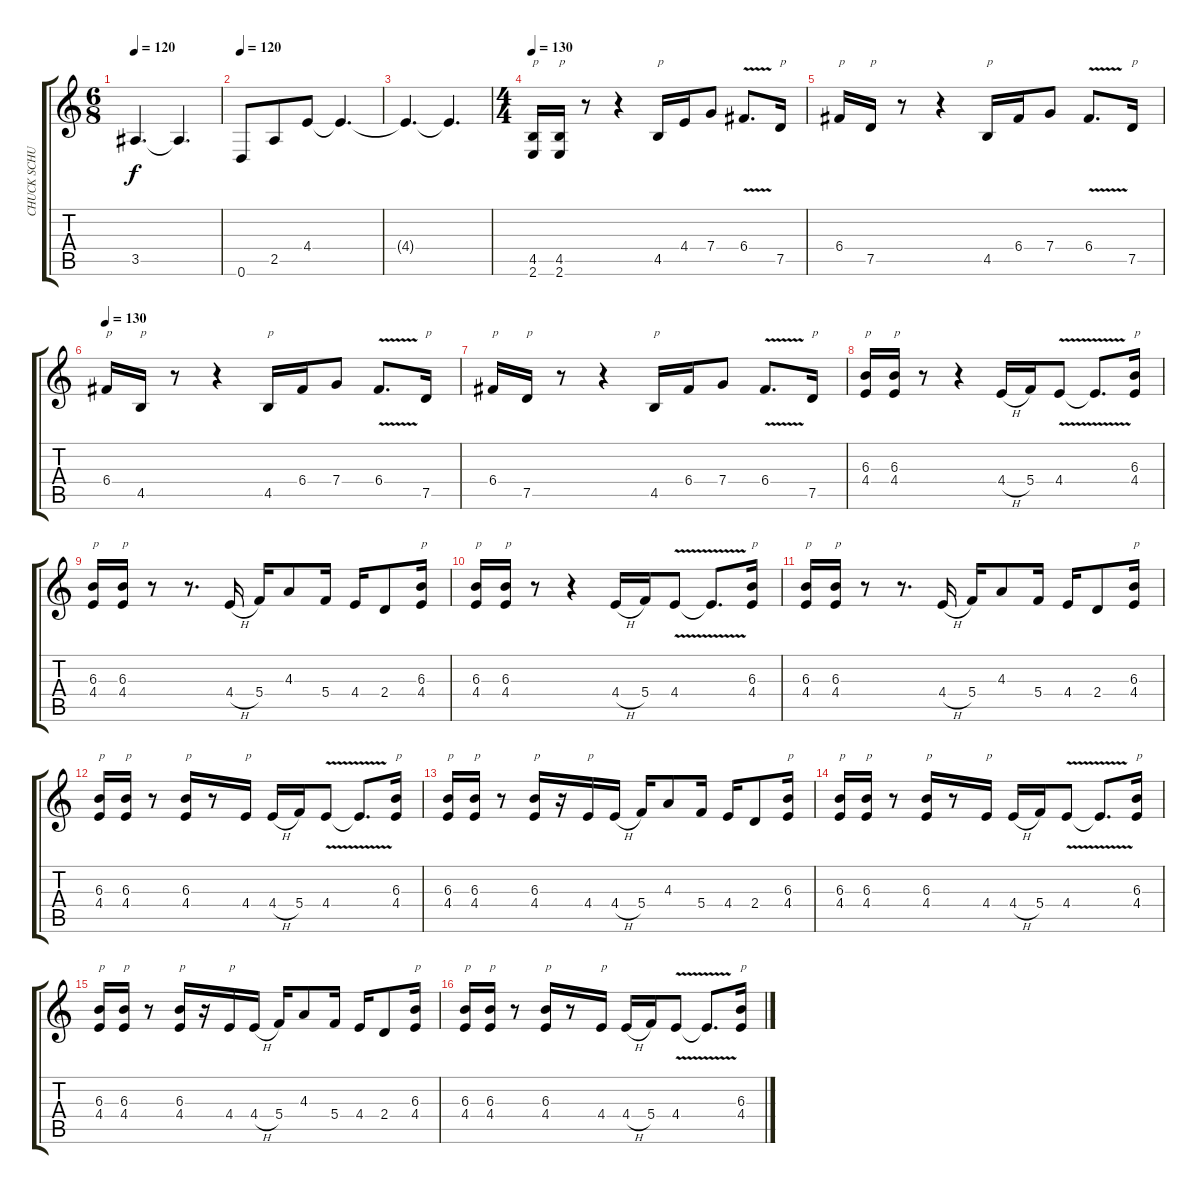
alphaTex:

\track ("CHUCK SCHULDINER" "CHUCK SCHU") {instrument distortionguitar}
\staff {score tabs}
\tuning (D4 A3 F3 C3 G2 D2) {hide}
\ts (6 8)
\tempo 120
\clef g2
\ks c
3.5{t}.4{d dy f} 3.5{t}.4{d} |
\tempo 120
0.6.8 2.5.8 4.4.8 4.4{t}.4{d} |
4.4{t}.4{d} 4.4{t}.4{d} |
\ts (4 4)
\tempo 130
(4.5 2.6).16{txt "p"} (4.5 2.6).16{txt "p"} r.8 r.4 4.5.16{txt "p"} 4.4.16 7.4.8 6.4{v}.8{d} 7.5.16{txt "p"} |
6.4.16{txt "p"} 7.5.16{txt "p"} r.8 r.4 4.5.16{txt "p"} 6.4.16 7.4.8 6.4{v}.8{d} 7.5.16{txt "p"} |
\tempo 130
6.4.16{txt "p"} 4.5.16{txt "p"} r.8 r.4 4.5.16{txt "p"} 6.4.16 7.4.8 6.4{v}.8{d} 7.5.16{txt "p"} |
6.4.16{txt "p"} 7.5.16{txt "p"} r.8 r.4 4.5.16{txt "p"} 6.4.16 7.4.8 6.4{v}.8{d} 7.5.16{txt "p"} |
(6.3 4.4).16{txt "p"} (6.3 4.4).16{txt "p"} r.8 r.4 4.4{h}.16 5.4.16 4.4{v}.8 4.4{t}.8{d} (6.3 4.4).16{txt "p"} |
(6.3 4.4).16{txt "p"} (6.3 4.4).16{txt "p"} r.8 r.8{d} 4.4{h}.16 5.4.16 4.3.8 5.4.16 4.4.16 2.4.8 (6.3 4.4).16{txt "p"} |
(6.3 4.4).16{txt "p"} (6.3 4.4).16{txt "p"} r.8 r.4 4.4{h}.16 5.4.16 4.4{v}.8 4.4{t}.8{d} (6.3 4.4).16{txt "p"} |
(6.3 4.4).16{txt "p"} (6.3 4.4).16{txt "p"} r.8 r.8{d} 4.4{h}.16 5.4.16 4.3.8 5.4.16 4.4.16 2.4.8 (6.3 4.4).16{txt "p"} |
(6.3 4.4).16{txt "p"} (6.3 4.4).16{txt "p"} r.8 (6.3 4.4).16{txt "p"} r.8 4.4.16{txt "p"} 4.4{h}.16 5.4.16 4.4{v}.8 4.4{t}.8{d} (6.3 4.4).16{txt "p"} |
(6.3 4.4).16{txt "p"} (6.3 4.4).16{txt "p"} r.8 (6.3 4.4).16{txt "p"} r.16 4.4.16{txt "p"} 4.4{h}.16 5.4.16 4.3.8 5.4.16 4.4.16 2.4.8 (6.3 4.4).16{txt "p"} |
(6.3 4.4).16{txt "p"} (6.3 4.4).16{txt "p"} r.8 (6.3 4.4).16{txt "p"} r.8 4.4.16{txt "p"} 4.4{h}.16 5.4.16 4.4{v}.8 4.4{t}.8{d} (6.3 4.4).16{txt "p"} |
(6.3 4.4).16{txt "p"} (6.3 4.4).16{txt "p"} r.8 (6.3 4.4).16{txt "p"} r.16 4.4.16{txt "p"} 4.4{h}.16 5.4.16 4.3.8 5.4.16 4.4.16 2.4.8 (6.3 4.4).16{txt "p"} |
(6.3 4.4).16{txt "p"} (6.3 4.4).16{txt "p"} r.8 (6.3 4.4).16{txt "p"} r.8 4.4.16{txt "p"} 4.4{h}.16 5.4.16 4.4{v}.8 4.4{t}.8{d} (6.3 4.4).16{txt "p"}
